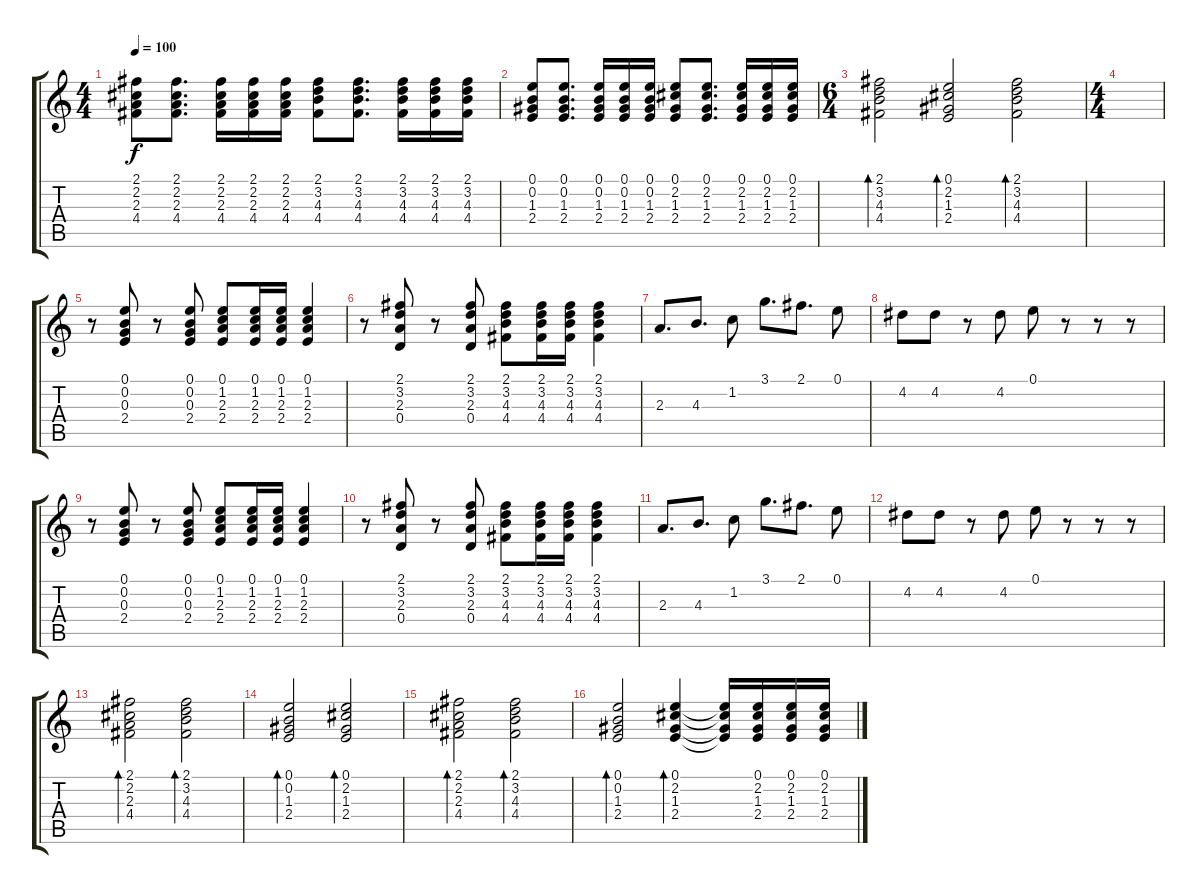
\track "" {instrument acousticguitarsteel}
\staff {score tabs}
\tuning (E4 B3 G3 D3 A2 E2) {hide}
\ts (4 4)
\tempo 100
\clef g2
\ks c
(2.1 2.2 2.3 4.4).8{dy f} (2.1 2.2 2.3 4.4).8{d} (2.1 2.2 2.3 4.4).16 (2.1 2.2 2.3 4.4).16 (2.1 2.2 2.3 4.4).16 (2.1 3.2 4.3 4.4).8 (2.1 3.2 4.3 4.4).8{d} (2.1 3.2 4.3 4.4).16 (2.1 3.2 4.3 4.4).16 (2.1 3.2 4.3 4.4).16 |
(0.1 0.2 1.3 2.4).8 (0.1 0.2 1.3 2.4).8{d} (0.1 0.2 1.3 2.4).16 (0.1 0.2 1.3 2.4).16 (0.1 0.2 1.3 2.4).16 (0.1 2.2 1.3 2.4).8 (0.1 2.2 1.3 2.4).8{d} (0.1 2.2 1.3 2.4).16 (0.1 2.2 1.3 2.4).16 (0.1 2.2 1.3 2.4).16 |
\ts (6 4)
(2.1 3.2 4.3 4.4).2{bd 240} (0.1 2.2 1.3 2.4).2{bd 240} (2.1 3.2 4.3 4.4).2{bd 240} |
\ts (4 4)
|
r.8 (0.1 0.2 0.3 2.4).8 r.8 (0.1 0.2 0.3 2.4).8 (0.1 1.2 2.3 2.4).8 (0.1 1.2 2.3 2.4).16 (0.1 1.2 2.3 2.4).16 (0.1 1.2 2.3 2.4).4 |
r.8 (2.1 3.2 2.3 0.4).8 r.8 (2.1 3.2 2.3 0.4).8 (2.1 3.2 4.3 4.4).8 (2.1 3.2 4.3 4.4).16 (2.1 3.2 4.3 4.4).16 (2.1 3.2 4.3 4.4).4 |
2.3.8{d} 4.3.8{d} 1.2.8 3.1.8{d} 2.1.8{d} 0.1.8 |
4.2.8 4.2.8 r.8 4.2.8 0.1.8 r.8 r.8 r.8 |
r.8 (0.1 0.2 0.3 2.4).8 r.8 (0.1 0.2 0.3 2.4).8 (0.1 1.2 2.3 2.4).8 (0.1 1.2 2.3 2.4).16 (0.1 1.2 2.3 2.4).16 (0.1 1.2 2.3 2.4).4 |
r.8 (2.1 3.2 2.3 0.4).8 r.8 (2.1 3.2 2.3 0.4).8 (2.1 3.2 4.3 4.4).8 (2.1 3.2 4.3 4.4).16 (2.1 3.2 4.3 4.4).16 (2.1 3.2 4.3 4.4).4 |
2.3.8{d} 4.3.8{d} 1.2.8 3.1.8{d} 2.1.8{d} 0.1.8 |
4.2.8 4.2.8 r.8 4.2.8 0.1.8 r.8 r.8 r.8 |
(2.1 2.2 2.3 4.4).2{bd 240} (2.1 3.2 4.3 4.4).2{bd 240} |
(0.1 0.2 1.3 2.4).2{bd 240} (0.1 2.2 1.3 2.4).2{bd 240} |
(2.1 2.2 2.3 4.4).2{bd 240} (2.1 3.2 4.3 4.4).2{bd 240} |
(0.1 0.2 1.3 2.4).2{bd 240} (0.1 2.2 1.3 2.4).4{bd 240} (0.1{t} 2.2{t} 1.3{t} 2.4{t}).16 (0.1 2.2 1.3 2.4).16 (0.1 2.2 1.3 2.4).16 (0.1 2.2 1.3 2.4).16
